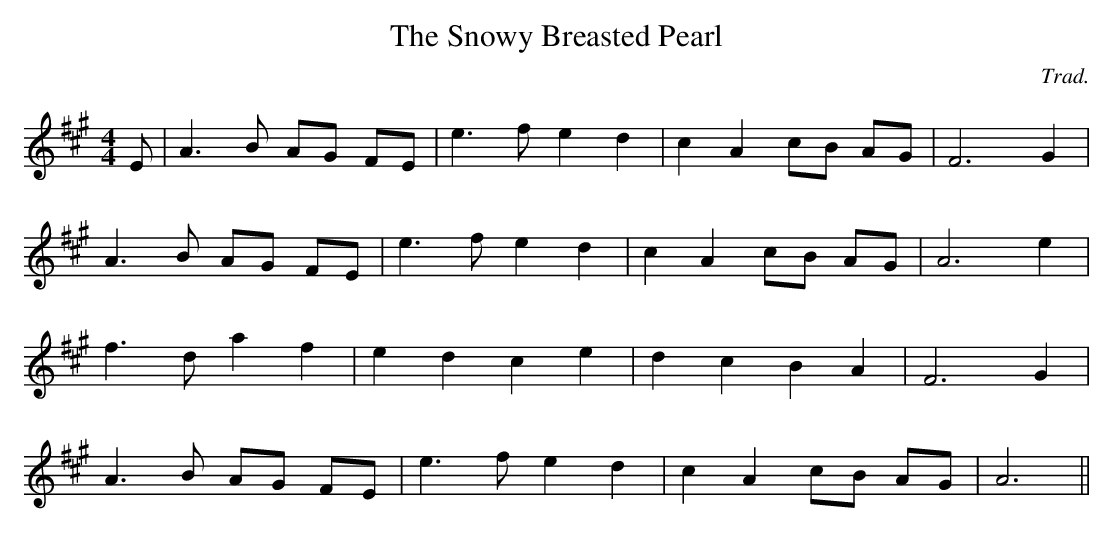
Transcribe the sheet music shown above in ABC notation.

X:1
T:Snowy Breasted Pearl, The
C:Trad.
M:4/4
K:A
E | A3B AG FE | e3f e2 d2 | c2 A2 cB AG | F6 G2 |
A3B AG FE | e3f e2d2 | c2 A2 cB AG | A6 e2 |
f3 d a2 f2 | e2d2 c2e2 | d2c2B2A2 | F6 G2 |
A3B AG FE | e3f e2d2 | c2A2 cB AG | A6||
